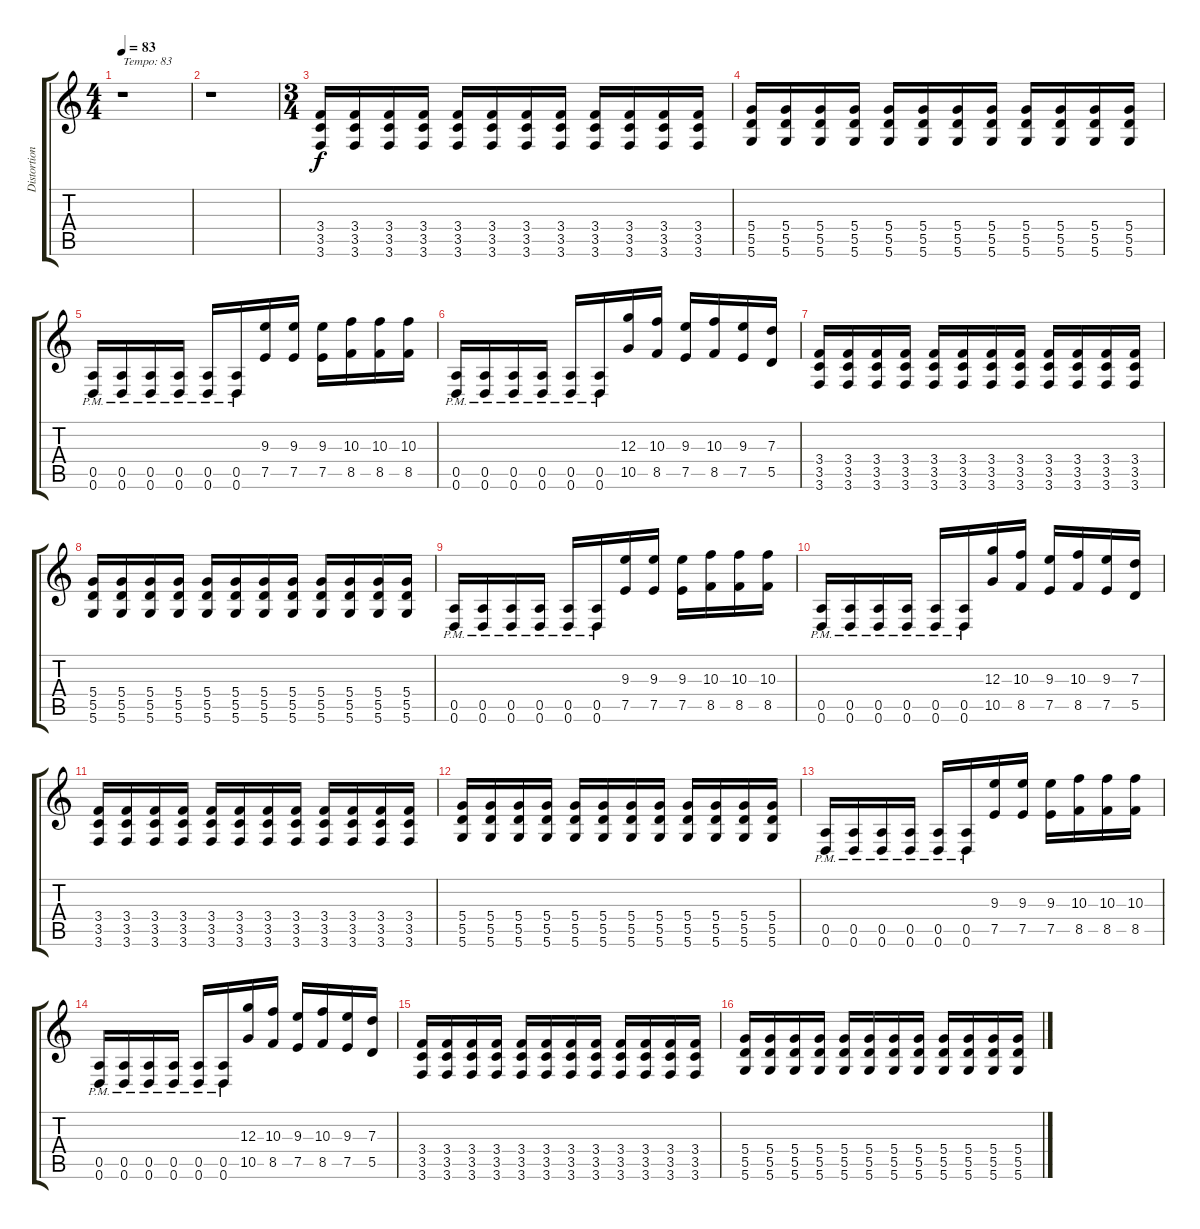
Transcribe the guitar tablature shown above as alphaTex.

\track ("Distortion Guitar 1" "Distortion") {instrument distortionguitar}
\staff {score tabs}
\tuning (E4 B3 G3 D3 A2 D2) {hide}
\ts (4 4)
\tempo 83
\clef g2
\ks c
r.1{txt "Tempo: 83" dy f instrument distortionguitar} |
r.1 |
\ts (3 4)
(3.4 3.5 3.6).16 (3.4 3.5 3.6).16 (3.4 3.5 3.6).16 (3.4 3.5 3.6).16 (3.4 3.5 3.6).16 (3.4 3.5 3.6).16 (3.4 3.5 3.6).16 (3.4 3.5 3.6).16 (3.4 3.5 3.6).16 (3.4 3.5 3.6).16 (3.4 3.5 3.6).16 (3.4 3.5 3.6).16 |
(5.4 5.5 5.6).16 (5.4 5.5 5.6).16 (5.4 5.5 5.6).16 (5.4 5.5 5.6).16 (5.4 5.5 5.6).16 (5.4 5.5 5.6).16 (5.4 5.5 5.6).16 (5.4 5.5 5.6).16 (5.4 5.5 5.6).16 (5.4 5.5 5.6).16 (5.4 5.5 5.6).16 (5.4 5.5 5.6).16 |
(0.5{pm} 0.6{pm}).16 (0.5{pm} 0.6{pm}).16 (0.5{pm} 0.6{pm}).16 (0.5{pm} 0.6{pm}).16 (0.5{pm} 0.6{pm}).16 (0.5{pm} 0.6{pm}).16 (9.3 7.5).16 (9.3 7.5).16 (9.3 7.5).16 (10.3 8.5).16 (10.3 8.5).16 (10.3 8.5).16 |
(0.5{pm} 0.6{pm}).16 (0.5{pm} 0.6{pm}).16 (0.5{pm} 0.6{pm}).16 (0.5{pm} 0.6{pm}).16 (0.5{pm} 0.6{pm}).16 (0.5{pm} 0.6{pm}).16 (12.3 10.5).16 (10.3 8.5).16 (9.3 7.5).16 (10.3 8.5).16 (9.3 7.5).16 (7.3 5.5).16 |
(3.4 3.5 3.6).16 (3.4 3.5 3.6).16 (3.4 3.5 3.6).16 (3.4 3.5 3.6).16 (3.4 3.5 3.6).16 (3.4 3.5 3.6).16 (3.4 3.5 3.6).16 (3.4 3.5 3.6).16 (3.4 3.5 3.6).16 (3.4 3.5 3.6).16 (3.4 3.5 3.6).16 (3.4 3.5 3.6).16 |
(5.4 5.5 5.6).16 (5.4 5.5 5.6).16 (5.4 5.5 5.6).16 (5.4 5.5 5.6).16 (5.4 5.5 5.6).16 (5.4 5.5 5.6).16 (5.4 5.5 5.6).16 (5.4 5.5 5.6).16 (5.4 5.5 5.6).16 (5.4 5.5 5.6).16 (5.4 5.5 5.6).16 (5.4 5.5 5.6).16 |
(0.5{pm} 0.6{pm}).16 (0.5{pm} 0.6{pm}).16 (0.5{pm} 0.6{pm}).16 (0.5{pm} 0.6{pm}).16 (0.5{pm} 0.6{pm}).16 (0.5{pm} 0.6{pm}).16 (9.3 7.5).16 (9.3 7.5).16 (9.3 7.5).16 (10.3 8.5).16 (10.3 8.5).16 (10.3 8.5).16 |
(0.5{pm} 0.6{pm}).16 (0.5{pm} 0.6{pm}).16 (0.5{pm} 0.6{pm}).16 (0.5{pm} 0.6{pm}).16 (0.5{pm} 0.6{pm}).16 (0.5{pm} 0.6{pm}).16 (12.3 10.5).16 (10.3 8.5).16 (9.3 7.5).16 (10.3 8.5).16 (9.3 7.5).16 (7.3 5.5).16 |
(3.4 3.5 3.6).16 (3.4 3.5 3.6).16 (3.4 3.5 3.6).16 (3.4 3.5 3.6).16 (3.4 3.5 3.6).16 (3.4 3.5 3.6).16 (3.4 3.5 3.6).16 (3.4 3.5 3.6).16 (3.4 3.5 3.6).16 (3.4 3.5 3.6).16 (3.4 3.5 3.6).16 (3.4 3.5 3.6).16 |
(5.4 5.5 5.6).16 (5.4 5.5 5.6).16 (5.4 5.5 5.6).16 (5.4 5.5 5.6).16 (5.4 5.5 5.6).16 (5.4 5.5 5.6).16 (5.4 5.5 5.6).16 (5.4 5.5 5.6).16 (5.4 5.5 5.6).16 (5.4 5.5 5.6).16 (5.4 5.5 5.6).16 (5.4 5.5 5.6).16 |
(0.5{pm} 0.6{pm}).16 (0.5{pm} 0.6{pm}).16 (0.5{pm} 0.6{pm}).16 (0.5{pm} 0.6{pm}).16 (0.5{pm} 0.6{pm}).16 (0.5{pm} 0.6{pm}).16 (9.3 7.5).16 (9.3 7.5).16 (9.3 7.5).16 (10.3 8.5).16 (10.3 8.5).16 (10.3 8.5).16 |
(0.5{pm} 0.6{pm}).16 (0.5{pm} 0.6{pm}).16 (0.5{pm} 0.6{pm}).16 (0.5{pm} 0.6{pm}).16 (0.5{pm} 0.6{pm}).16 (0.5{pm} 0.6{pm}).16 (12.3 10.5).16 (10.3 8.5).16 (9.3 7.5).16 (10.3 8.5).16 (9.3 7.5).16 (7.3 5.5).16 |
(3.4 3.5 3.6).16 (3.4 3.5 3.6).16 (3.4 3.5 3.6).16 (3.4 3.5 3.6).16 (3.4 3.5 3.6).16 (3.4 3.5 3.6).16 (3.4 3.5 3.6).16 (3.4 3.5 3.6).16 (3.4 3.5 3.6).16 (3.4 3.5 3.6).16 (3.4 3.5 3.6).16 (3.4 3.5 3.6).16 |
(5.4 5.5 5.6).16 (5.4 5.5 5.6).16 (5.4 5.5 5.6).16 (5.4 5.5 5.6).16 (5.4 5.5 5.6).16 (5.4 5.5 5.6).16 (5.4 5.5 5.6).16 (5.4 5.5 5.6).16 (5.4 5.5 5.6).16 (5.4 5.5 5.6).16 (5.4 5.5 5.6).16 (5.4 5.5 5.6).16
